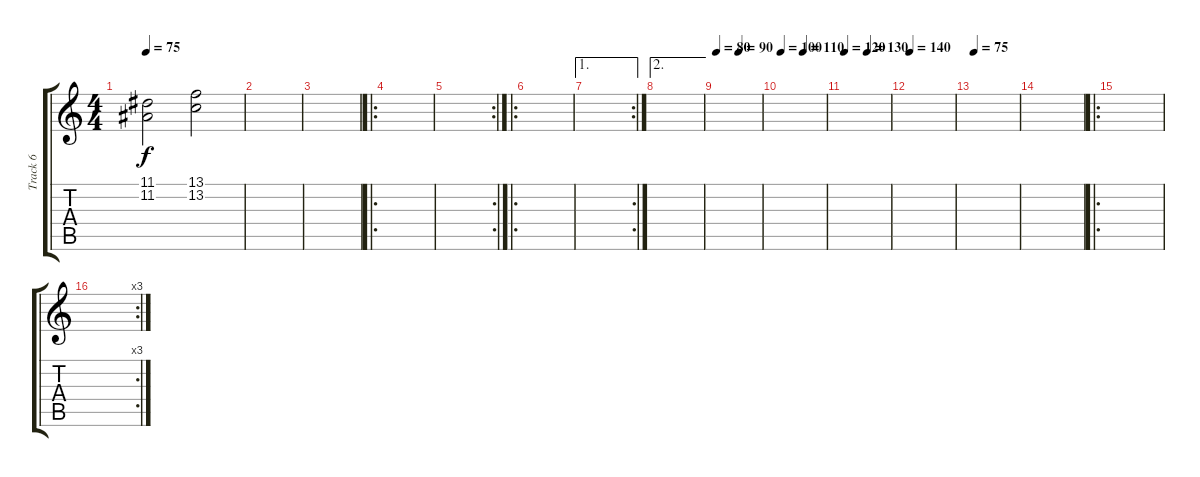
\track ("Track 6" "Track 6") {instrument clarinet}
\staff {score tabs}
\tuning (E4 B3 G3 D3 A2 E2) {hide}
\ts (4 4)
\tempo 75
\clef g2
\ks c
(11.1 11.2).2{dy f} (13.1 13.2).2 |
|
|
\ro
|
\rc 2
|
\ro
|
\ae 1
\rc 2
|
\ae 2
|
\tempo 80
\tempo (90 0.5)
|
\tempo 100
\tempo (110 0.5)
|
\tempo 120
\tempo (130 0.5)
|
\tempo 140
|
\tempo 75
|
|
\ro
|
\rc 3
